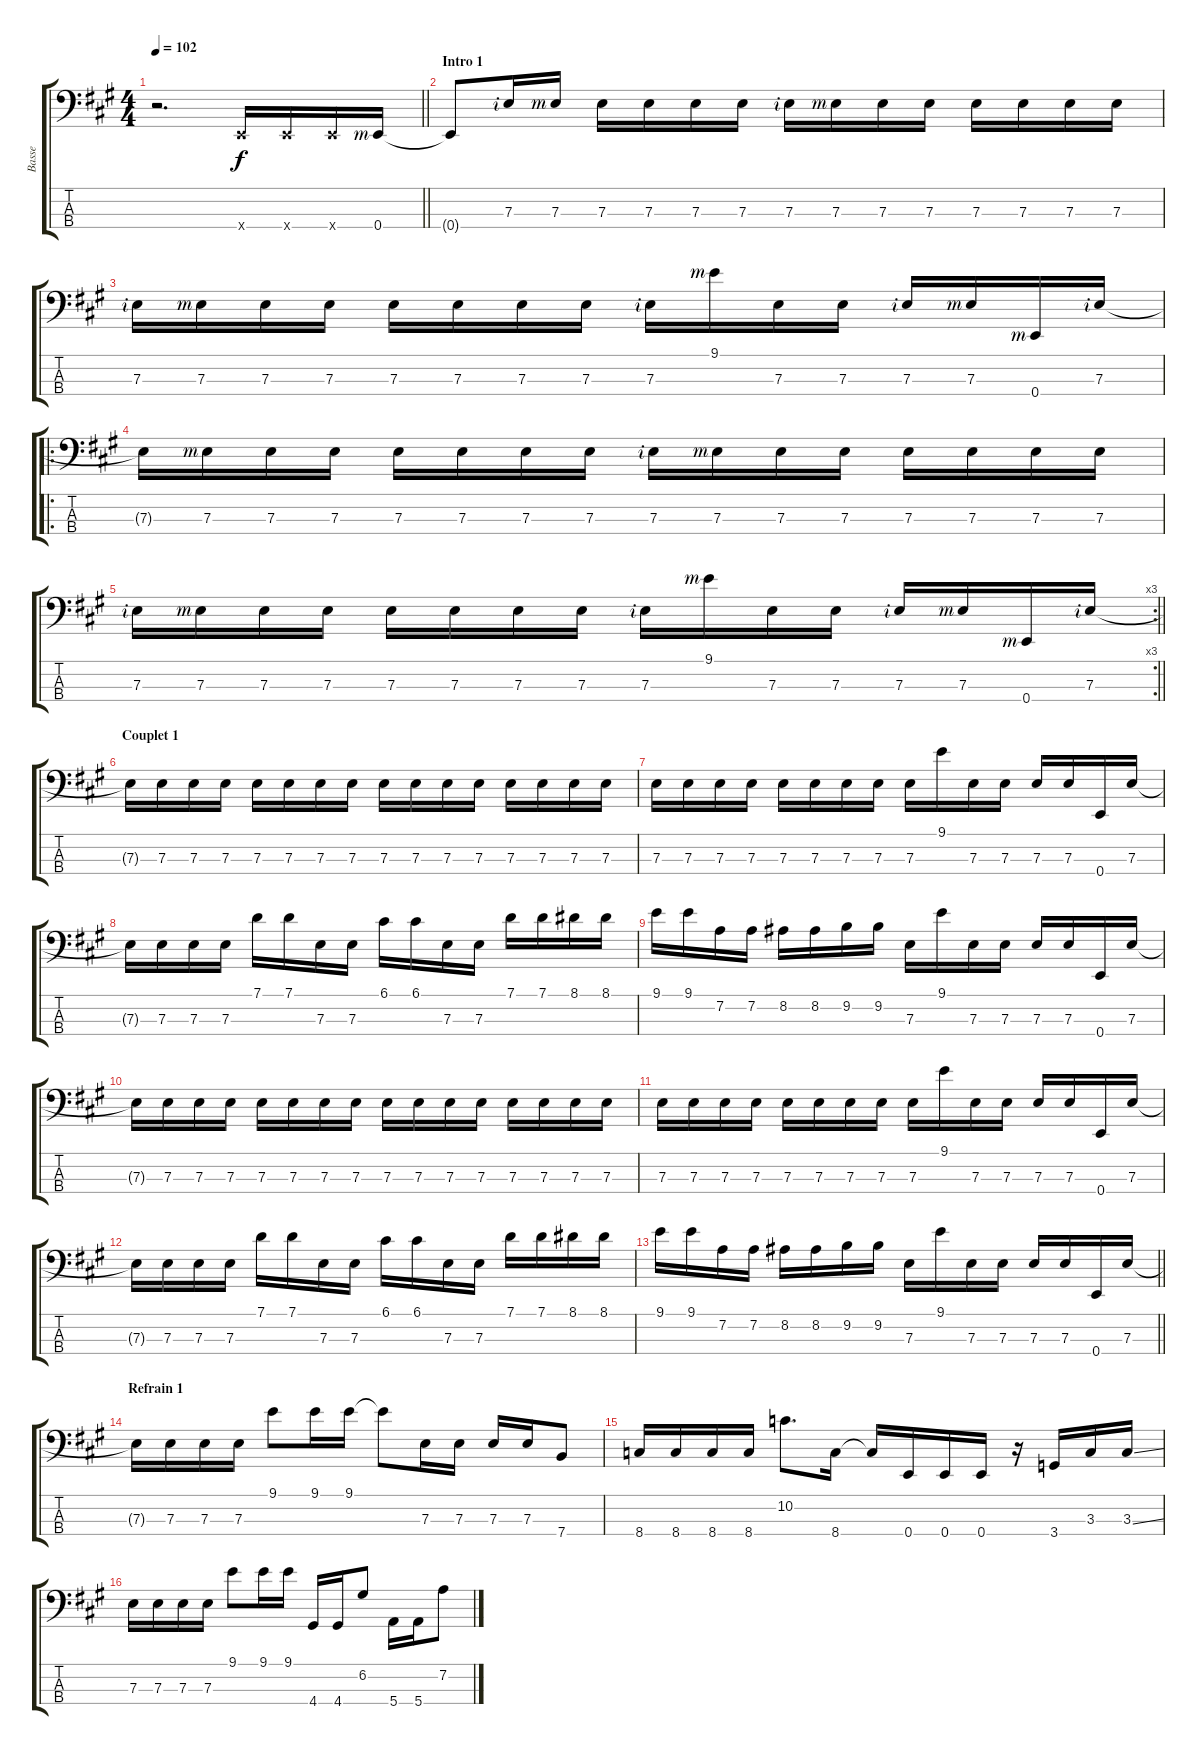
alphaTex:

\track ("Basse" "Basse") {instrument electricbassfinger}
\staff {score tabs}
\tuning (G2 D2 A1 E1) {hide}
\ts (4 4)
\tempo 102
\clef f4
\barLineRight lightlight
\ks a
r.2{d dy f instrument electricbassfinger} 0.4{x}.16 0.4{x}.16 0.4{x}.16 0.4{rf 3}.16 |
\section ("" "Intro 1")
0.4{t}.8 7.3{rf 2}.16 7.3{rf 3}.16 7.3.16 7.3.16 7.3.16 7.3.16 7.3{rf 2}.16 7.3{rf 3}.16 7.3.16 7.3.16 7.3.16 7.3.16 7.3.16 7.3.16 |
7.3{rf 2}.16 7.3{rf 3}.16 7.3.16 7.3.16 7.3.16 7.3.16 7.3.16 7.3.16 7.3{rf 2}.16 9.1{rf 3}.16 7.3.16 7.3.16 7.3{rf 2}.16 7.3{rf 3}.16 0.4{rf 3}.16 7.3{rf 2}.16 |
\ro
7.3{t}.16 7.3{rf 3}.16 7.3.16 7.3.16 7.3.16 7.3.16 7.3.16 7.3.16 7.3{rf 2}.16 7.3{rf 3}.16 7.3.16 7.3.16 7.3.16 7.3.16 7.3.16 7.3.16 |
\rc 3
\barLineRight lightlight
7.3{rf 2}.16 7.3{rf 3}.16 7.3.16 7.3.16 7.3.16 7.3.16 7.3.16 7.3.16 7.3{rf 2}.16 9.1{rf 3}.16 7.3.16 7.3.16 7.3{rf 2}.16 7.3{rf 3}.16 0.4{rf 3}.16 7.3{rf 2}.16 |
\section ("" "Couplet 1")
7.3{t}.16 7.3.16 7.3.16 7.3.16 7.3.16 7.3.16 7.3.16 7.3.16 7.3.16 7.3.16 7.3.16 7.3.16 7.3.16 7.3.16 7.3.16 7.3.16 |
7.3.16 7.3.16 7.3.16 7.3.16 7.3.16 7.3.16 7.3.16 7.3.16 7.3.16 9.1.16 7.3.16 7.3.16 7.3.16 7.3.16 0.4.16 7.3.16 |
7.3{t}.16 7.3.16 7.3.16 7.3.16 7.1.16 7.1.16 7.3.16 7.3.16 6.1.16 6.1.16 7.3.16 7.3.16 7.1.16 7.1.16 8.1.16 8.1.16 |
9.1.16 9.1.16 7.2.16 7.2.16 8.2.16 8.2.16 9.2.16 9.2.16 7.3.16 9.1.16 7.3.16 7.3.16 7.3.16 7.3.16 0.4.16 7.3.16 |
7.3{t}.16 7.3.16 7.3.16 7.3.16 7.3.16 7.3.16 7.3.16 7.3.16 7.3.16 7.3.16 7.3.16 7.3.16 7.3.16 7.3.16 7.3.16 7.3.16 |
7.3.16 7.3.16 7.3.16 7.3.16 7.3.16 7.3.16 7.3.16 7.3.16 7.3.16 9.1.16 7.3.16 7.3.16 7.3.16 7.3.16 0.4.16 7.3.16 |
7.3{t}.16 7.3.16 7.3.16 7.3.16 7.1.16 7.1.16 7.3.16 7.3.16 6.1.16 6.1.16 7.3.16 7.3.16 7.1.16 7.1.16 8.1.16 8.1.16 |
\barLineRight lightlight
9.1.16 9.1.16 7.2.16 7.2.16 8.2.16 8.2.16 9.2.16 9.2.16 7.3.16 9.1.16 7.3.16 7.3.16 7.3.16 7.3.16 0.4.16 7.3.16 |
\section ("" "Refrain 1")
7.3{t}.16 7.3.16 7.3.16 7.3.16 9.1.8 9.1.16 9.1.16 9.1{t}.8 7.3.16 7.3.16 7.3.16 7.3.16 7.4.8 |
8.4.16 8.4.16 8.4.16 8.4.16 10.2.8{d} 8.4.16 8.4{t}.16 0.4.16 0.4.16 0.4.16 r.16 3.4.16 3.3.16 3.3{ss}.16 |
7.3.16 7.3.16 7.3.16 7.3.16 9.1.8 9.1.16 9.1.16 4.4.16 4.4.16 6.2.8 5.4.16 5.4.16 7.2.8
